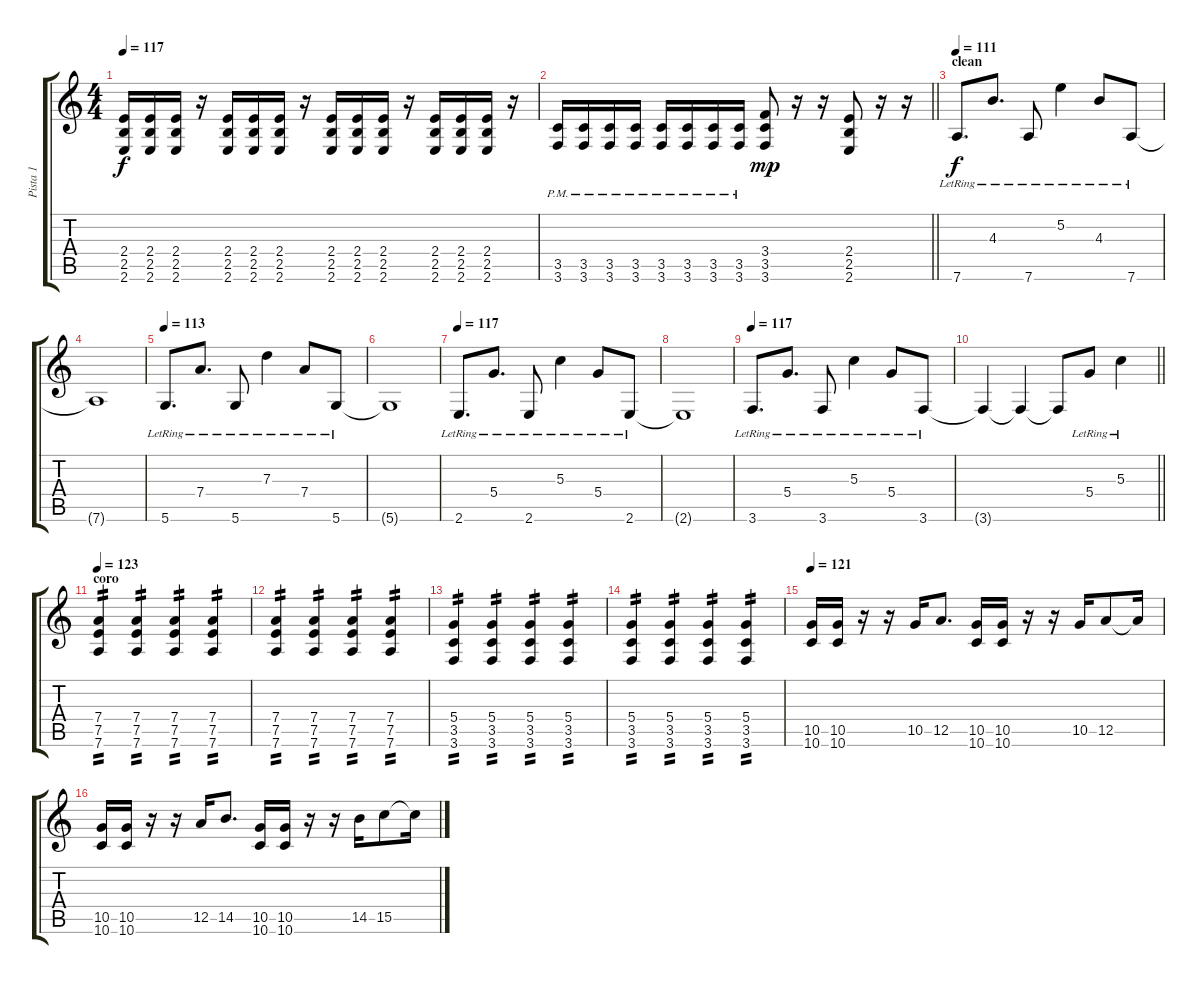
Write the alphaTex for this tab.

\track ("Pista 1" "Pista 1") {instrument distortionguitar}
\staff {score tabs}
\tuning (E4 B3 G3 D3 A2 D2) {hide}
\ts (4 4)
\tempo 117
\clef g2
\ks aminor
(2.4 2.5 2.6).16{dy f} (2.4 2.5 2.6).16 (2.4 2.5 2.6).16 r.16 (2.4 2.5 2.6).16 (2.4 2.5 2.6).16 (2.4 2.5 2.6).16 r.16 (2.4 2.5 2.6).16 (2.4 2.5 2.6).16 (2.4 2.5 2.6).16 r.16 (2.4 2.5 2.6).16 (2.4 2.5 2.6).16 (2.4 2.5 2.6).16 r.16 |
\barLineRight lightlight
(3.5{pm} 3.6{pm}).16 (3.5{pm} 3.6{pm}).16 (3.5{pm} 3.6{pm}).16 (3.5{pm} 3.6{pm}).16 (3.5{pm} 3.6{pm}).16 (3.5{pm} 3.6{pm}).16 (3.5{pm} 3.6{pm}).16 (3.5{pm} 3.6{pm}).16 (3.4 3.5 3.6).8{dy mp} r.16 r.16 (2.4 2.5 2.6).8 r.16 r.16 |
\section ("" "clean")
\tempo 111
7.6{lr}.8{d dy f instrument electricguitarjazz} 4.3{lr}.8{d} 7.6{lr}.8 5.2{lr}.4 4.3{lr}.8 7.6{lr}.8 |
7.6{t}.1{instrument electricguitarjazz} |
\tempo 113
5.6{lr}.8{d instrument electricguitarjazz} 7.4{lr}.8{d} 5.6{lr}.8 7.3{lr}.4 7.4{lr}.8 5.6{lr}.8 |
5.6{t}.1{instrument electricguitarjazz} |
\tempo 117
2.6{lr}.8{d instrument electricguitarjazz} 5.4{lr}.8{d} 2.6{lr}.8 5.3{lr}.4 5.4{lr}.8 2.6{lr}.8 |
2.6{t}.1{instrument electricguitarjazz} |
\tempo 117
3.6{lr}.8{d instrument electricguitarjazz} 5.4{lr}.8{d} 3.6{lr}.8 5.3{lr}.4 5.4{lr}.8 3.6{lr}.8 |
\barLineRight lightlight
3.6{t}.4{instrument electricguitarjazz} 3.6{t}.4 3.6{t}.8 5.4{lr}.8 5.3{lr}.4 |
\section ("" "coro")
\tempo 123
(7.4 7.5 7.6).4{tp 2 instrument distortionguitar} (7.4 7.5 7.6).4{tp 2} (7.4 7.5 7.6).4{tp 2} (7.4 7.5 7.6).4{tp 2} |
(7.4 7.5 7.6).4{tp 2} (7.4 7.5 7.6).4{tp 2} (7.4 7.5 7.6).4{tp 2} (7.4 7.5 7.6).4{tp 2} |
(5.4 3.5 3.6).4{tp 2} (5.4 3.5 3.6).4{tp 2} (5.4 3.5 3.6).4{tp 2} (5.4 3.5 3.6).4{tp 2} |
(5.4 3.5 3.6).4{tp 2} (5.4 3.5 3.6).4{tp 2} (5.4 3.5 3.6).4{tp 2} (5.4 3.5 3.6).4{tp 2} |
\tempo 121
(10.5 10.6).16 (10.5 10.6).16 r.16 r.16 10.5.16 12.5.8{d} (10.5 10.6).16 (10.5 10.6).16 r.16 r.16 10.5.16 12.5.8 12.5{t}.16 |
(10.5 10.6).16 (10.5 10.6).16 r.16 r.16 12.5.16 14.5.8{d} (10.5 10.6).16 (10.5 10.6).16 r.16 r.16 14.5.16 15.5.8 15.5{t}.16
